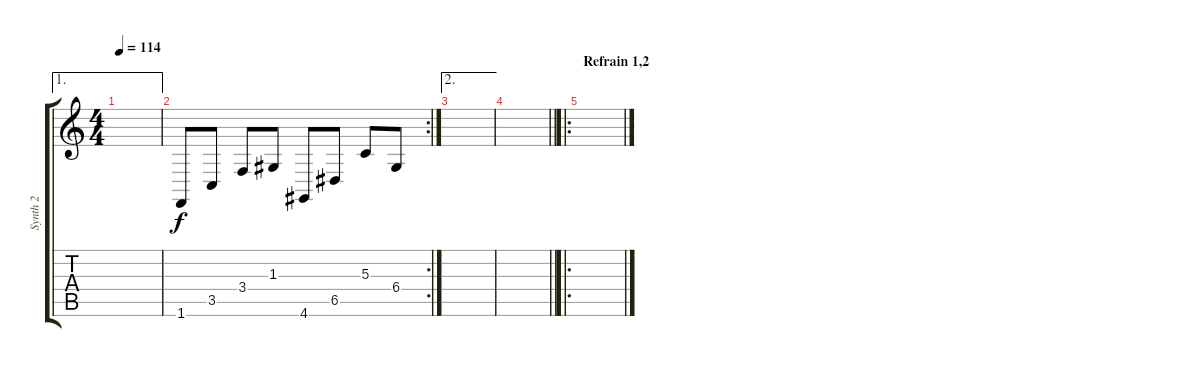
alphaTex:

\track ("Synth 2" "Synth 2") {instrument harpsichord}
\staff {score tabs}
\tuning (E4 B3 G3 D3 A2 E2) {hide}
\ae 1
\ts (4 4)
\tempo 114
\clef g2
\ks c
|
\rc 2
1.6.8 3.5.8 3.4.8 1.3.8 4.6.8 6.5.8 5.3.8 6.4.8 |
\ae 2
|
\barLineRight lightlight
|
\ro
\section ("" "Refrain 1,2")
